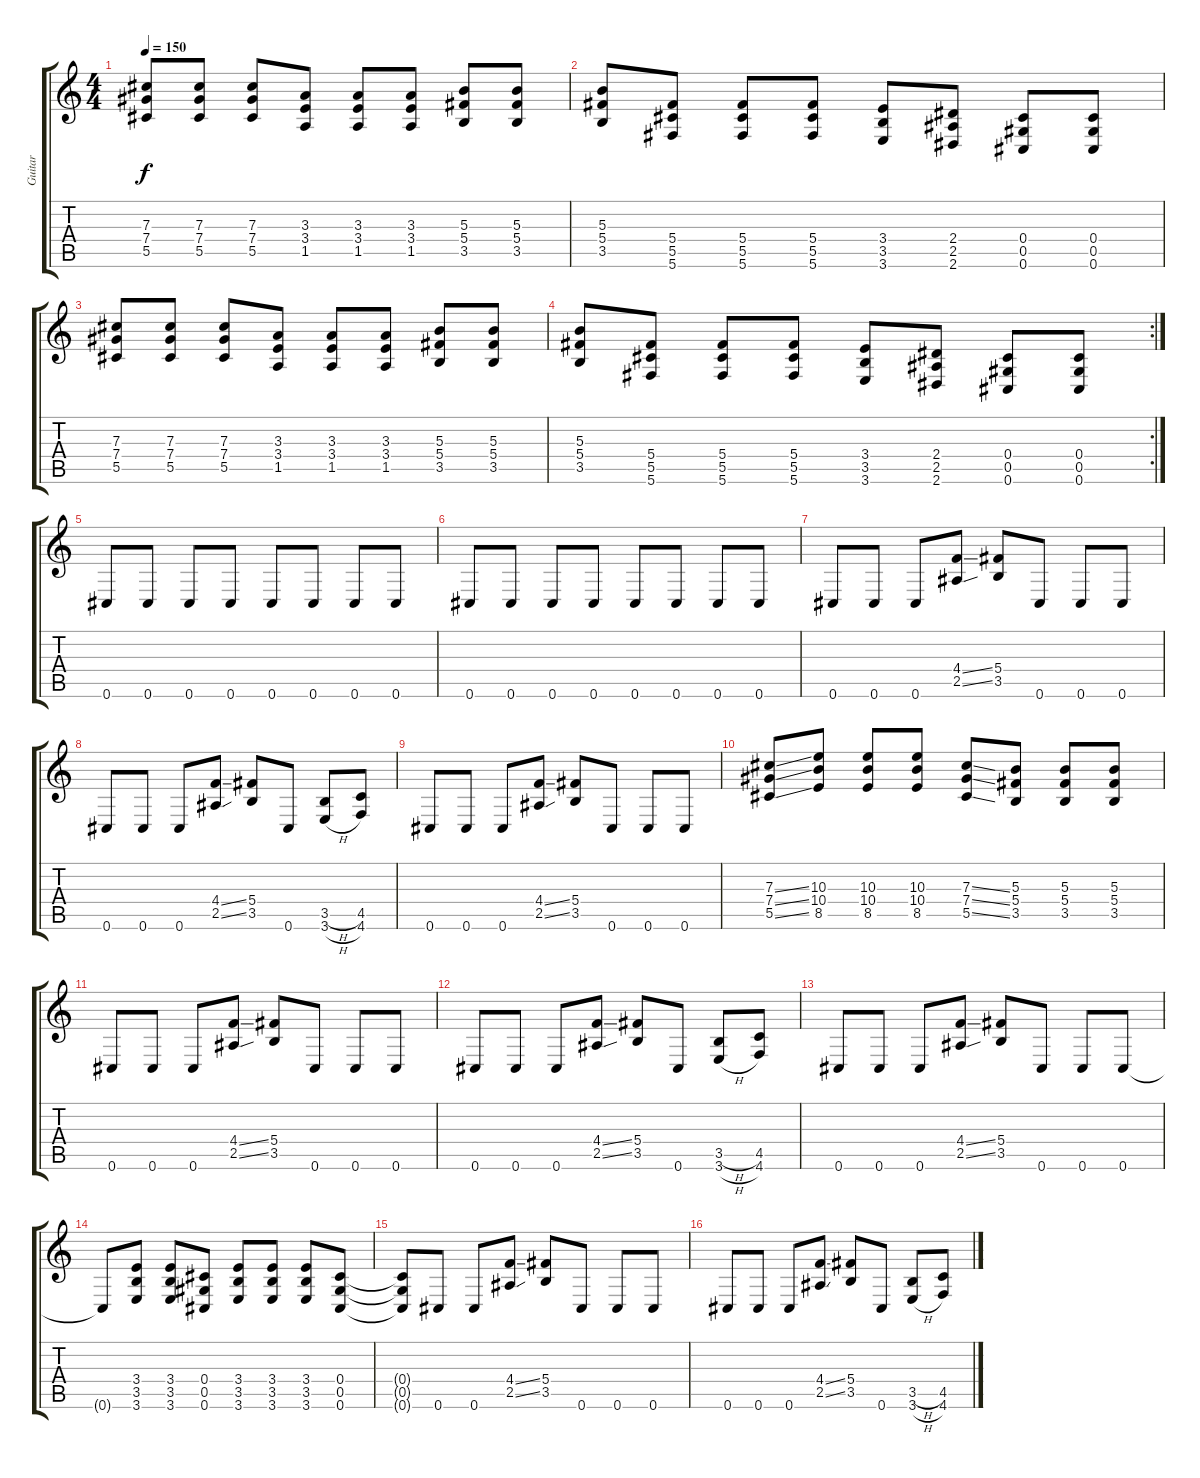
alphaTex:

\track ("Guitar" "Guitar") {instrument distortionguitar}
\staff {score tabs}
\tuning (Eb4 Bb3 Gb3 Db3 Ab2 Db2) {hide}
\ts (4 4)
\tempo 150
\clef g2
\ks c
(7.3 7.4 5.5).8{dy f} (7.3 7.4 5.5).8 (7.3 7.4 5.5).8 (3.3 3.4 1.5).8 (3.3 3.4 1.5).8 (3.3 3.4 1.5).8 (5.3 5.4 3.5).8 (5.3 5.4 3.5).8 |
(5.3 5.4 3.5).8 (5.4 5.5 5.6).8 (5.4 5.5 5.6).8 (5.4 5.5 5.6).8 (3.4 3.5 3.6).8 (2.4 2.5 2.6).8 (0.4 0.5 0.6).8 (0.4 0.5 0.6).8 |
(7.3 7.4 5.5).8 (7.3 7.4 5.5).8 (7.3 7.4 5.5).8 (3.3 3.4 1.5).8 (3.3 3.4 1.5).8 (3.3 3.4 1.5).8 (5.3 5.4 3.5).8 (5.3 5.4 3.5).8 |
\rc 2
(5.3 5.4 3.5).8 (5.4 5.5 5.6).8 (5.4 5.5 5.6).8 (5.4 5.5 5.6).8 (3.4 3.5 3.6).8 (2.4 2.5 2.6).8 (0.4 0.5 0.6).8 (0.4 0.5 0.6).8 |
0.6.8 0.6.8 0.6.8 0.6.8 0.6.8 0.6.8 0.6.8 0.6.8 |
0.6.8 0.6.8 0.6.8 0.6.8 0.6.8 0.6.8 0.6.8 0.6.8 |
0.6.8 0.6.8 0.6.8 (4.4{ss} 2.5{ss}).8 (5.4 3.5).8 0.6.8 0.6.8 0.6.8 |
0.6.8 0.6.8 0.6.8 (4.4{ss} 2.5{ss}).8 (5.4 3.5).8 0.6.8 (3.5{h} 3.6{h}).8 (4.5 4.6).8 |
0.6.8 0.6.8 0.6.8 (4.4{ss} 2.5{ss}).8 (5.4 3.5).8 0.6.8 0.6.8 0.6.8 |
(7.3{ss} 7.4{ss} 5.5{ss}).8 (10.3 10.4 8.5).8 (10.3 10.4 8.5).8 (10.3 10.4 8.5).8 (7.3{ss} 7.4{ss} 5.5{ss}).8 (5.3 5.4 3.5).8 (5.3 5.4 3.5).8 (5.3 5.4 3.5).8 |
0.6.8 0.6.8 0.6.8 (4.4{ss} 2.5{ss}).8 (5.4 3.5).8 0.6.8 0.6.8 0.6.8 |
0.6.8 0.6.8 0.6.8 (4.4{ss} 2.5{ss}).8 (5.4 3.5).8 0.6.8 (3.5{h} 3.6{h}).8 (4.5 4.6).8 |
0.6.8 0.6.8 0.6.8 (4.4{ss} 2.5{ss}).8 (5.4 3.5).8 0.6.8 0.6.8 0.6.8 |
0.6{t}.8 (3.4 3.5 3.6).8 (3.4 3.5 3.6).8 (0.4 0.5 0.6).8 (3.4 3.5 3.6).8 (3.4 3.5 3.6).8 (3.4 3.5 3.6).8 (0.4 0.5 0.6).8 |
(0.4{t} 0.5{t} 0.6{t}).8 0.6.8 0.6.8 (4.4{ss} 2.5{ss}).8 (5.4 3.5).8 0.6.8 0.6.8 0.6.8 |
0.6.8 0.6.8 0.6.8 (4.4{ss} 2.5{ss}).8 (5.4 3.5).8 0.6.8 (3.5{h} 3.6{h}).8 (4.5 4.6).8
